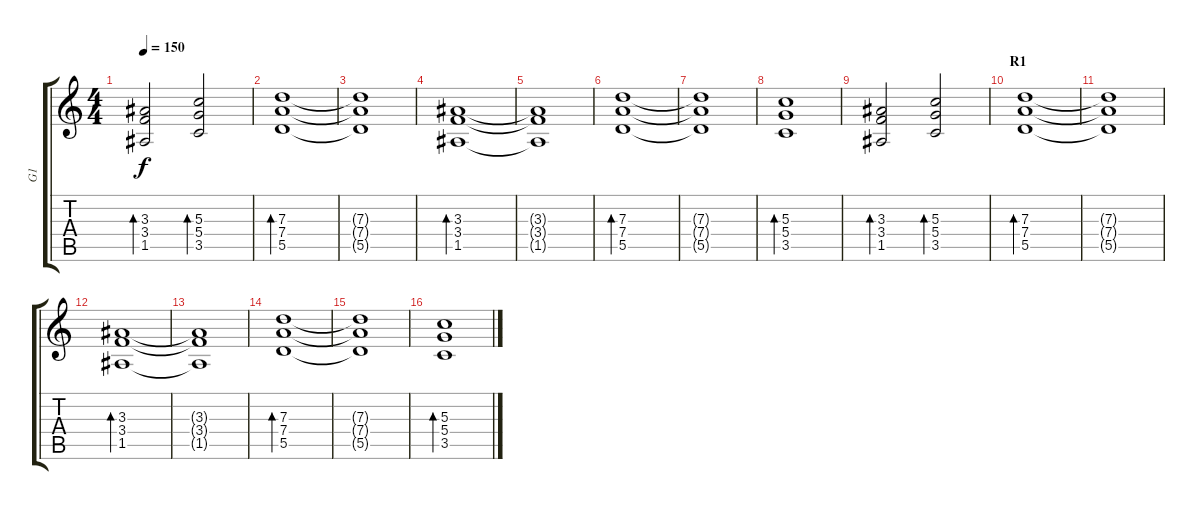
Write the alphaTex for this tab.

\track ("G1" "G1") {instrument distortionguitar}
\staff {score tabs}
\tuning (E4 B3 G3 D3 A2 E2) {hide}
\ts (4 4)
\tempo 150
\clef g2
\ks c
(3.3 3.4 1.5).2{bd 240 dy f} (5.3 5.4 3.5).2{bd 240} |
\section ("" "")
(7.3 7.4 5.5).1{bd 240 volume 12 instrument acousticguitarnylon} |
(7.3{t} 7.4{t} 5.5{t}).1 |
(3.3 3.4 1.5).1{bd 240} |
(3.3{t} 3.4{t} 1.5{t}).1 |
(7.3 7.4 5.5).1{bd 240} |
(7.3{t} 7.4{t} 5.5{t}).1 |
(5.3 5.4 3.5).1{bd 240} |
(3.3 3.4 1.5).2{bd 240} (5.3 5.4 3.5).2{bd 240} |
\section ("" "R1")
(7.3 7.4 5.5).1{bd 240 volume 12 instrument acousticguitarnylon} |
(7.3{t} 7.4{t} 5.5{t}).1 |
(3.3 3.4 1.5).1{bd 240} |
(3.3{t} 3.4{t} 1.5{t}).1 |
(7.3 7.4 5.5).1{bd 240} |
(7.3{t} 7.4{t} 5.5{t}).1 |
(5.3 5.4 3.5).1{bd 240}
